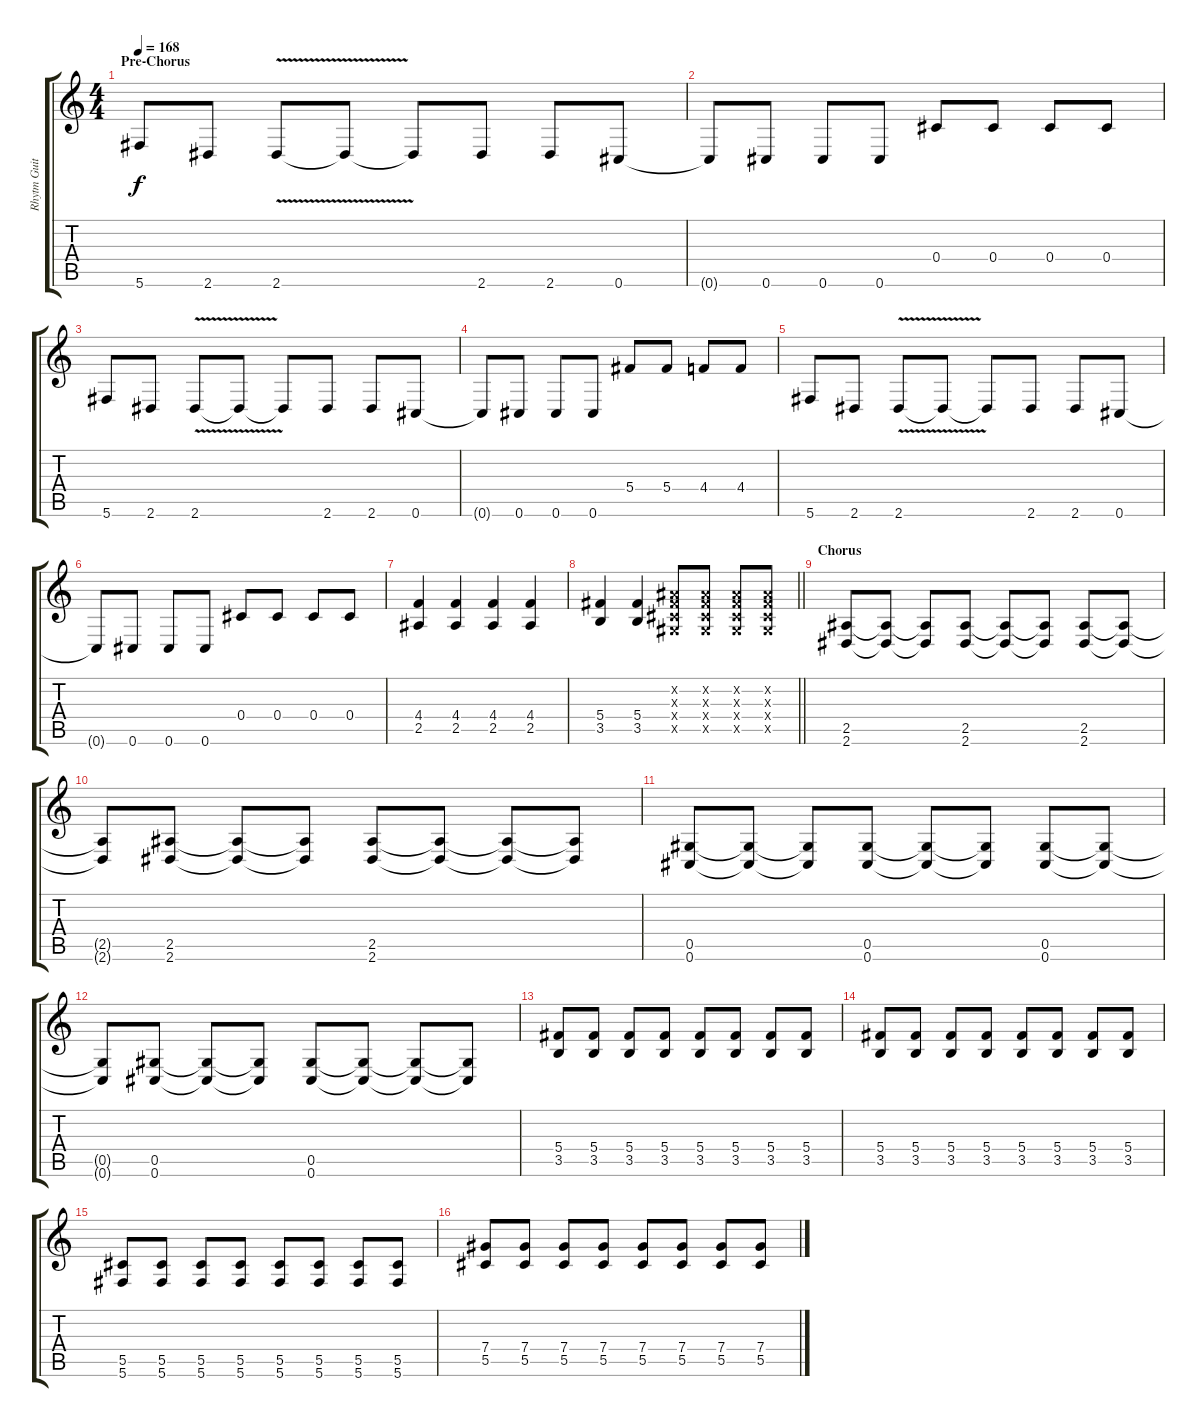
\track ("Rhytm Guitar [L]" "Rhytm Guit") {instrument distortionguitar}
\staff {score tabs}
\tuning (Eb4 Bb3 Gb3 Db3 Ab2 Db2) {hide}
\ts (4 4)
\section ("" "Pre-Chorus")
\tempo 168
\clef g2
\ks c
5.6.8{dy f} 2.6.8 2.6{v}.8 2.6{t}.8 2.6{t}.8 2.6.8 2.6.8 0.6.8 |
0.6{t}.8 0.6.8 0.6.8 0.6.8 0.4.8 0.4.8 0.4.8 0.4.8 |
5.6.8 2.6.8 2.6{v}.8 2.6{t}.8 2.6{t}.8 2.6.8 2.6.8 0.6.8 |
0.6{t}.8 0.6.8 0.6.8 0.6.8 5.4.8 5.4.8 4.4.8 4.4.8 |
5.6.8 2.6.8 2.6{v}.8 2.6{t}.8 2.6{t}.8 2.6.8 2.6.8 0.6.8 |
0.6{t}.8 0.6.8 0.6.8 0.6.8 0.4.8 0.4.8 0.4.8 0.4.8 |
(4.4 2.5).4 (4.4 2.5).4 (4.4 2.5).4 (4.4 2.5).4 |
\barLineRight lightlight
(5.4 3.5).4 (5.4 3.5).4 (0.2{x} 0.3{x} 0.4{x} 0.5{x}).8 (0.2{x} 0.3{x} 0.4{x} 0.5{x}).8 (0.2{x} 0.3{x} 0.4{x} 0.5{x}).8 (0.2{x} 0.3{x} 0.4{x} 0.5{x}).8 |
\section ("" "Chorus")
(2.5 2.6).8 (2.5{t} 2.6{t}).8 (2.5{t} 2.6{t}).8 (2.5 2.6).8 (2.5{t} 2.6{t}).8 (2.5{t} 2.6{t}).8 (2.5 2.6).8 (2.5{t} 2.6{t}).8 |
(2.5{t} 2.6{t}).8 (2.5 2.6).8 (2.5{t} 2.6{t}).8 (2.5{t} 2.6{t}).8 (2.5 2.6).8 (2.5{t} 2.6{t}).8 (2.5{t} 2.6{t}).8 (2.5{t} 2.6{t}).8 |
(0.5 0.6).8 (0.5{t} 0.6{t}).8 (0.5{t} 0.6{t}).8 (0.5 0.6).8 (0.5{t} 0.6{t}).8 (0.5{t} 0.6{t}).8 (0.5 0.6).8 (0.5{t} 0.6{t}).8 |
(0.5{t} 0.6{t}).8 (0.5 0.6).8 (0.5{t} 0.6{t}).8 (0.5{t} 0.6{t}).8 (0.5 0.6).8 (0.5{t} 0.6{t}).8 (0.5{t} 0.6{t}).8 (0.5{t} 0.6{t}).8 |
(5.4 3.5).8 (5.4 3.5).8 (5.4 3.5).8 (5.4 3.5).8 (5.4 3.5).8 (5.4 3.5).8 (5.4 3.5).8 (5.4 3.5).8 |
(5.4 3.5).8 (5.4 3.5).8 (5.4 3.5).8 (5.4 3.5).8 (5.4 3.5).8 (5.4 3.5).8 (5.4 3.5).8 (5.4 3.5).8 |
(5.5 5.6).8 (5.5 5.6).8 (5.5 5.6).8 (5.5 5.6).8 (5.5 5.6).8 (5.5 5.6).8 (5.5 5.6).8 (5.5 5.6).8 |
(7.4 5.5).8 (7.4 5.5).8 (7.4 5.5).8 (7.4 5.5).8 (7.4 5.5).8 (7.4 5.5).8 (7.4 5.5).8 (7.4 5.5).8
